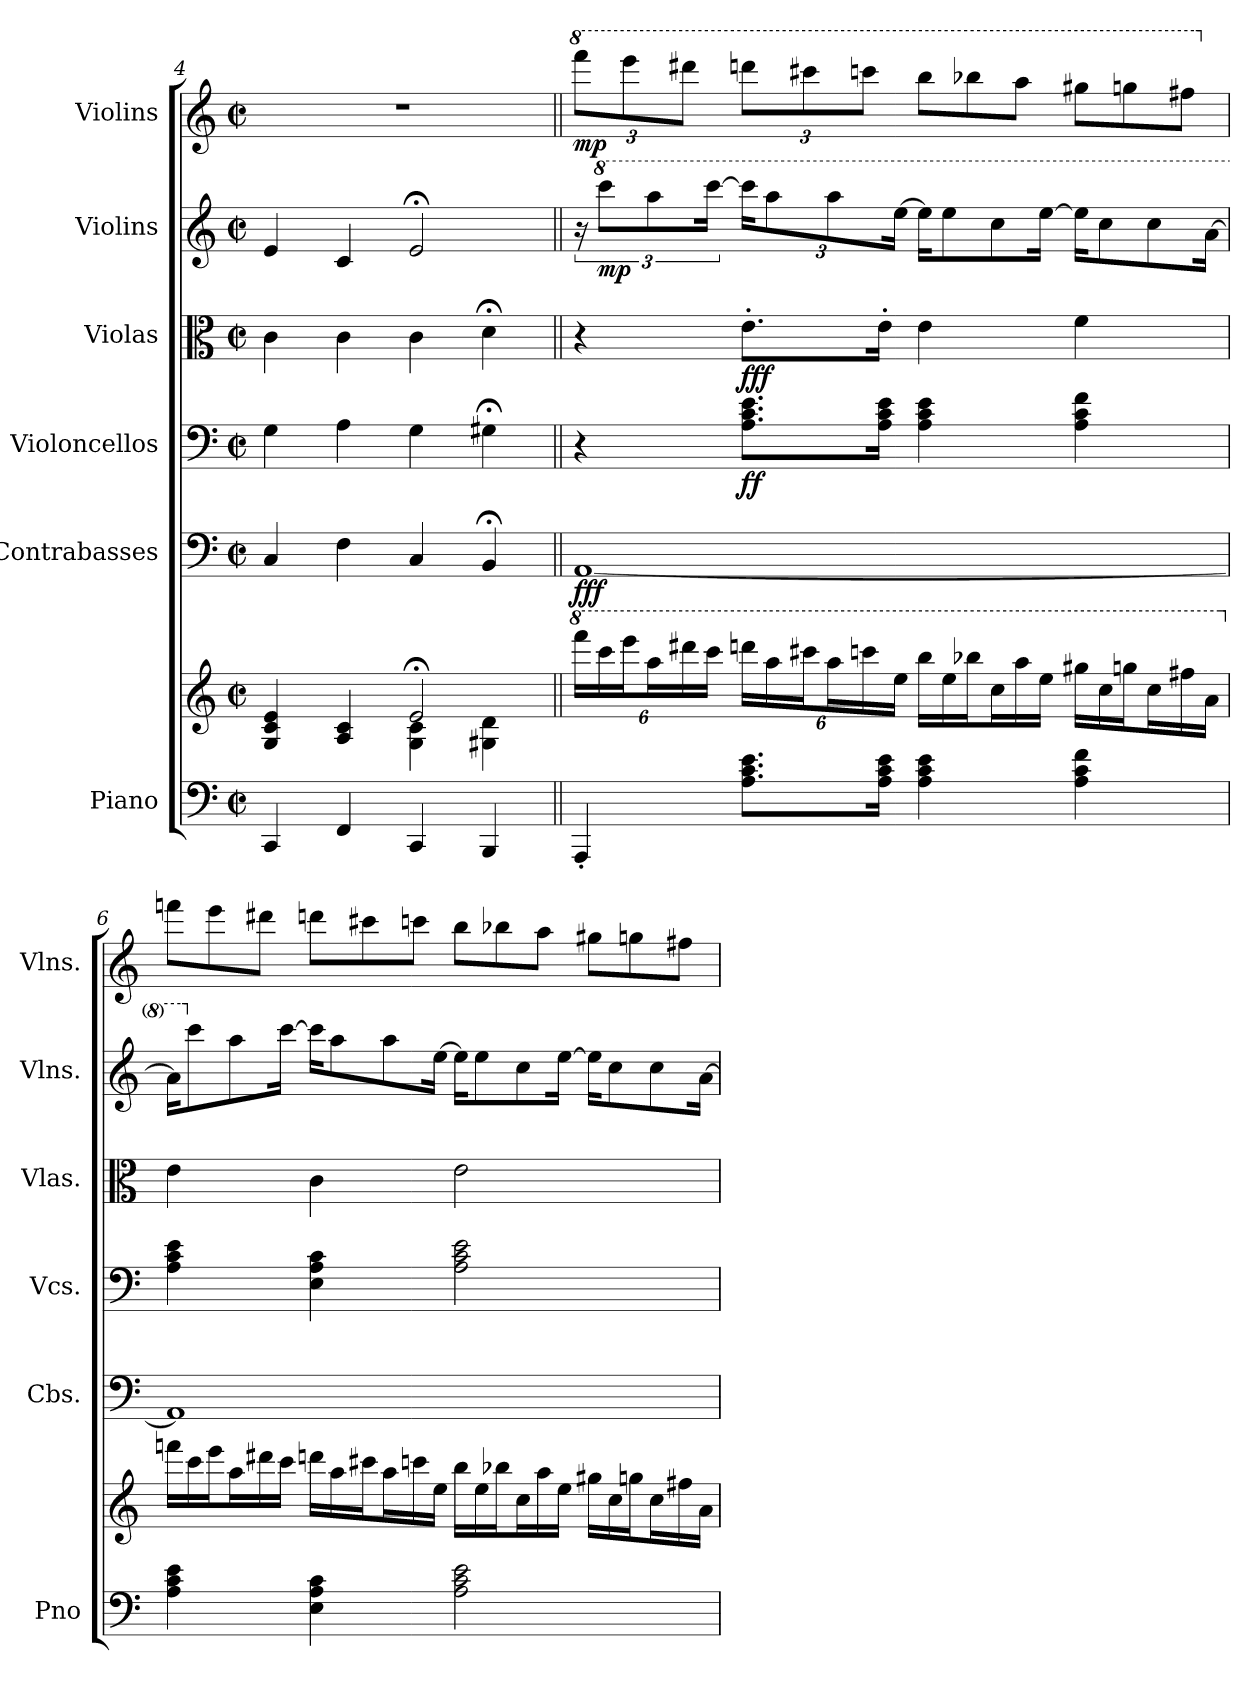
**kern	**kern	**dynam	**kern	**dynam	**kern	**dynam	**kern	**dynam	**kern	**dynam	**kern	**dynam
*part6	*part6	*part6	*part5	*part5	*part4	*part4	*part3	*part3	*part2	*part2	*part1	*part1
*staff7	*staff6	*staff6/7	*staff5	*staff5	*staff4	*staff4	*staff3	*staff3	*staff2	*staff2	*staff1	*staff1
*I"Piano	*	*	*I"Contrabasses	*	*I"Violoncellos	*	*I"Violas	*	*I"Violins	*	*I"Violins	*
*I'Pno	*	*	*I'Cbs.	*	*I'Vcs.	*	*I'Vlas.	*	*I'Vlns.	*	*I'Vlns.	*
*clefF4	*clefG2	*	*clefF4	*	*clefF4	*	*clefC3	*	*clefG2	*	*clefG2	*
*	*	*	*ITrd7c12	*	*	*	*	*	*	*	*	*
*k[]	*k[]	*	*k[]	*	*k[]	*	*k[]	*	*k[]	*	*k[]	*
*M4/4	*M4/4	*	*M4/4	*	*M4/4	*	*M4/4	*	*M4/4	*	*M4/4	*
*met(c|)	*met(c|)	*	*met(c|)	*	*met(c|)	*	*met(c|)	*	*met(c|)	*	*met(c|)	*
*MM40	*MM40	*	*MM40	*	*MM40	*	*MM40	*	*MM40	*	*MM40	*
=4	=4	=4	=4	=4	=4	=4	=4	=4	=4	=4	=4	=4
*	*^	*	*	*	*	*	*	*	*	*	*^	*
4CC/	4G/ 4c/ 4e/	2ryy	.	4CC/	.	4G\	.	4c\	.	4e/	.	1r	2ryy	.
4FF/	4A/ 4c/	.	.	4FF\	.	4A\	.	4c\	.	4c/	.	.	.	.
*	*	*	*	*	*	*	*	*	*	*	*	*MM20	*	*
4CC/	2e;</	4G\ 4c\	.	4CC/	.	4G\	.	4c\	.	2e;</	.	.	2ryy	.
4BBB/	.	4G#X\ 4d\	.	4BBB;</	.	4G#X;<\	.	4d;<\	.	.	.	.	.	.
*	*v	*v	*	*	*	*	*	*	*	*	*	*v	*v	*
=5||	=5||	=5||	=5||	=5||	=5||	=5||	=5||	=5||	=5||	=5||	=5||	=5||
*	*8va	*	*	*	*	*	*	*	*	*	*	*
*	*Xbrackettup	*	*	*	*	*	*	*	*	*	*	*
*	*	*	*	*	*	*	*	*	*	*	*8va	*
*	*	*	*	*	*	*	*	*	*	*	*Xbrackettup	*
*	*	*	*	*	*	*	*	*	*	*	*MM138	*
*	*^	*	*	*	*	*	*	*	*	*	*^	*
!	!	!	!	!	!	!	!	!	!	!	!	!LO:TX:a:B:t=Allegro con brio.	!	!
!	!	!	!LO:DY:a=2	!	!	!	!	!	!	!	!	!	!	!
!	!	!	!LO:DY:n=1:b	!	!LO:DY:b	!	!	!	!	!	!	!	!	!LO:DY:b
*	*v	*v	*	*	*	*	*	*	*	*	*	*v	*v	*
4AAA'/	24ffff\LL	fz other-dynamics	[1AAA	fff	4r	.	4r	.	24r	.	12ffff\L	mp
*	*	*	*	*	*	*	*	*	*8va	*	*	*
!	!	!	!	!	!	!	!	!	!	!LO:DY:b	!	!
.	24cccc\	.	.	.	.	.	.	.	12cccc\L	mp	.	.
.	24eeee\J	.	.	.	.	.	.	.	.	.	12eeee\	.
.	24aaa\L	.	.	.	.	.	.	.	12aaa\	.	.	.
.	24dddd#X\	.	.	.	.	.	.	.	.	.	12dddd#X\J	.
.	24cccc\JJ	.	.	.	.	.	.	.	[24cccc\Jk	.	.	.
*	*	*	*	*	*	*	*	*	*Xbrackettup	*	*	*
!	!	!	!	!	!	!LO:DY:b	!	!LO:DY:b	!	!	!	!
8.A\ 8.c\ 8.e\L	24ddddn\LL	.	.	.	8.A\ 8.c\ 8.e\L	ff	8.e'\L	fff	24cccc\KL]	.	12ddddn\L	.
.	24aaa\	.	.	.	.	.	.	.	12aaa\	.	.	.
.	24cccc#X\J	.	.	.	.	.	.	.	.	.	12cccc#X\	.
.	24aaa\L	.	.	.	.	.	.	.	12aaa\	.	.	.
.	24ccccn\	.	.	.	.	.	.	.	.	.	12ccccn\J	.
16A\ 16c\ 16e\Jk	.	.	.	.	16A\ 16c\ 16e\Jk	.	16e'\Jk	.	.	.	.	.
.	24eee\JJ	.	.	.	.	.	.	.	[24eee\Jk	.	.	.
*	*Xtuplet	*	*	*	*	*	*	*	*Xtuplet	*	*Xtuplet	*
4A\ 4c\ 4e\	24bbb\LL	.	.	.	4A\ 4c\ 4e\	.	4e\	.	24eee\KL]	.	12bbb\L	.
.	24eee\	.	.	.	.	.	.	.	12eee\	.	.	.
.	24bbb-X\J	.	.	.	.	.	.	.	.	.	12bbb-X\	.
.	24ccc\L	.	.	.	.	.	.	.	12ccc\	.	.	.
.	24aaa\	.	.	.	.	.	.	.	.	.	12aaa\J	.
.	24eee\JJ	.	.	.	.	.	.	.	[24eee\Jk	.	.	.
4A\ 4c\ 4f\	24ggg#X\LL	.	.	.	4A\ 4c\ 4f\	.	4f\	.	24eee\KL]	.	12ggg#X\L	.
.	24ccc\	.	.	.	.	.	.	.	12ccc\	.	.	.
.	24gggn\J	.	.	.	.	.	.	.	.	.	12gggn\	.
.	24ccc\L	.	.	.	.	.	.	.	12ccc\	.	.	.
.	24fff#X\	.	.	.	.	.	.	.	.	.	12fff#X\J	.
.	24aa\JJ	.	.	.	.	.	.	.	[24aa\Jk	.	.	.
!!LO:LB:g=z
=6	=6	=6	=6	=6	=6	=6	=6	=6	=6	=6	=6	=6
*	*X8va	*	*	*	*	*	*	*	*	*	*	*
*	*	*	*	*	*	*	*	*	*	*	*X8va	*
4A\ 4c\ 4e\	24fffn\LL	.	1AAA]	.	4A\ 4c\ 4e\	.	4e\	.	24aa\KL]	.	12fffn\L	.
*	*	*	*	*	*	*	*	*	*X8va	*	*	*
.	24ccc\	.	.	.	.	.	.	.	12ccc\	.	.	.
.	24eee\J	.	.	.	.	.	.	.	.	.	12eee\	.
.	24aa\L	.	.	.	.	.	.	.	12aa\	.	.	.
.	24ddd#X\	.	.	.	.	.	.	.	.	.	12ddd#X\J	.
.	24ccc\JJ	.	.	.	.	.	.	.	[24ccc\Jk	.	.	.
4E\ 4A\ 4c\	24dddn\LL	.	.	.	4E\ 4A\ 4c\	.	4c\	.	24ccc\KL]	.	12dddn\L	.
.	24aa\	.	.	.	.	.	.	.	12aa\	.	.	.
.	24ccc#X\J	.	.	.	.	.	.	.	.	.	12ccc#X\	.
.	24aa\L	.	.	.	.	.	.	.	12aa\	.	.	.
.	24cccn\	.	.	.	.	.	.	.	.	.	12cccn\J	.
.	24ee\JJ	.	.	.	.	.	.	.	[24ee\Jk	.	.	.
2A\ 2c\ 2e\	24bb\LL	.	.	.	2A\ 2c\ 2e\	.	2e\	.	24ee\KL]	.	12bb\L	.
.	24ee\	.	.	.	.	.	.	.	12ee\	.	.	.
.	24bb-X\J	.	.	.	.	.	.	.	.	.	12bb-X\	.
.	24cc\L	.	.	.	.	.	.	.	12cc\	.	.	.
.	24aa\	.	.	.	.	.	.	.	.	.	12aa\J	.
.	24ee\JJ	.	.	.	.	.	.	.	[24ee\Jk	.	.	.
.	24gg#X\LL	.	.	.	.	.	.	.	24ee\KL]	.	12gg#X\L	.
.	24cc\	.	.	.	.	.	.	.	12cc\	.	.	.
.	24ggn\J	.	.	.	.	.	.	.	.	.	12ggn\	.
.	24cc\L	.	.	.	.	.	.	.	12cc\	.	.	.
.	24ff#X\	.	.	.	.	.	.	.	.	.	12ff#X\J	.
.	24a\JJ	.	.	.	.	.	.	.	[24a\Jk	.	.	.
=	=	=	=	=	=	=	=	=	=	=	=	=
*-	*-	*-	*-	*-	*-	*-	*-	*-	*-	*-	*-	*-
